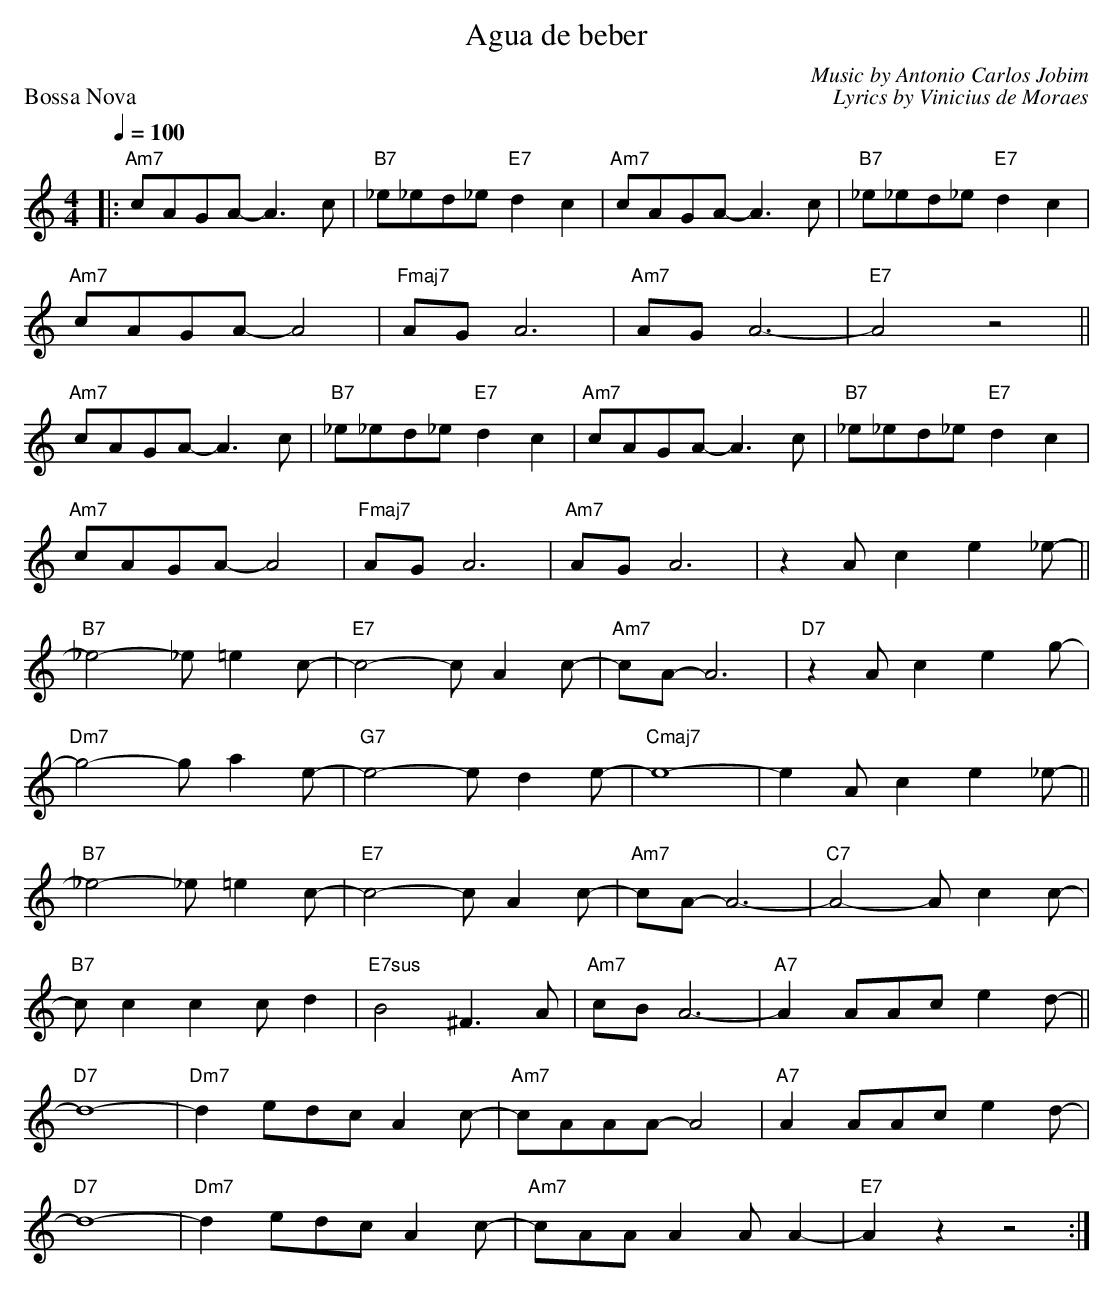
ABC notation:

X:1
T:Agua de beber
M:4/4
L:1/4
P:Bossa Nova
Q:100
C:Music by Antonio Carlos Jobim
C:Lyrics by Vinicius de Moraes
K:Am
|: "Am7"c/A/G/A/-A>c | "B7"_e/_e/d/_e/"E7"dc | "Am7"c/A/G/A/-A>c | "B7"_e/_e/d/_e/"E7"dc |
"Am7"c/A/G/A/-A2 | "Fmaj7"A/G/A3 | "Am7"A/G/A3- | "E7"A2 z2 ||
"Am7"c/A/G/A/-A>c | "B7"_e/_e/d/_e/"E7"dc | "Am7"c/A/G/A/-A>c | "B7"_e/_e/d/_e/"E7"dc |
"Am7"c/A/G/A/-A2 | "Fmaj7"A/G/A3 | "Am7"A/G/A3 | zA/ce_e/- ||
"B7"_e2-_e/=ec/- | "E7"c2-c/Ac/- | "Am7"c/A/-A3 | "D7"zA/ceg/- |
"Dm7"g2-g/ae/- | "G7"e2-e/de/- | "Cmaj7"e4- | eA/ce_e/- ||
"B7"_e2-_e/=ec/- | "E7"c2-c/Ac/- | "Am7"c/A/-A3- | "C7"A2-A/cc/- |
"B7"c/ccc/d | "E7sus"B2^F>A | "Am7"c/B/A3- | "A7"AA/A/c/ed/- ||
"D7"d4- | "Dm7"de/d/c/Ac/- | "Am7"c/A/A/A/-A2 | "A7"AA/A/c/ed/- |
"D7"d4- | "Dm7"de/d/c/Ac/- | "Am7"c/A/A/AA/A- | "E7"Azz2 :|
